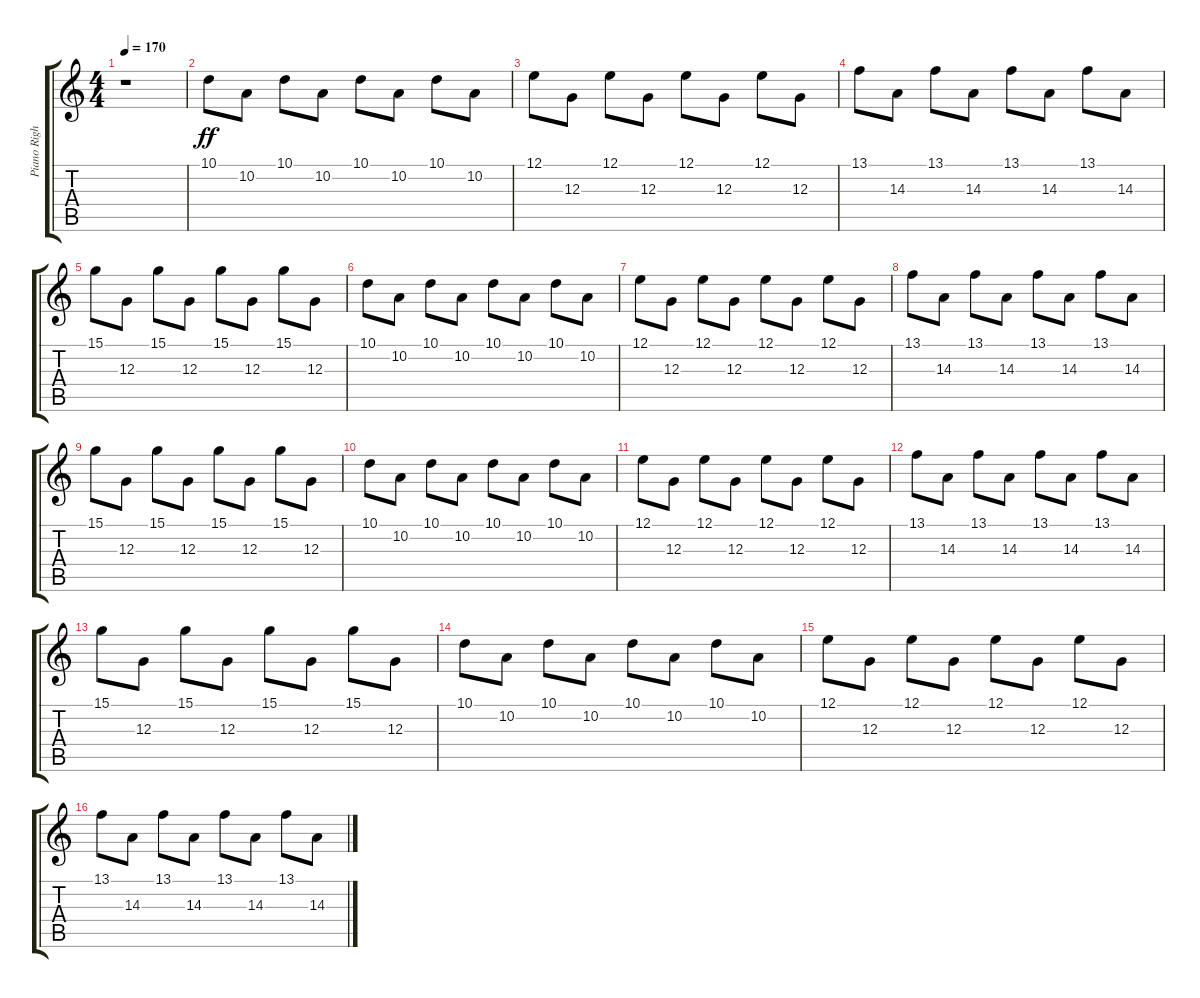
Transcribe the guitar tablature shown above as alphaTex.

\track ("Piano Right Hand" "Piano Righ") {instrument acousticgrandpiano}
\staff {score tabs}
\tuning (E4 B3 G3 D3 A2 E2) {hide}
\ts (4 4)
\tempo 170
\clef g2
\ks c
r.1{dy ff instrument acousticgrandpiano} |
10.1.8 10.2.8 10.1.8 10.2.8 10.1.8 10.2.8 10.1.8 10.2.8 |
12.1.8 12.3.8 12.1.8 12.3.8 12.1.8 12.3.8 12.1.8 12.3.8 |
13.1.8 14.3.8 13.1.8 14.3.8 13.1.8 14.3.8 13.1.8 14.3.8 |
15.1.8 12.3.8 15.1.8 12.3.8 15.1.8 12.3.8 15.1.8 12.3.8 |
10.1.8 10.2.8 10.1.8 10.2.8 10.1.8 10.2.8 10.1.8 10.2.8 |
12.1.8 12.3.8 12.1.8 12.3.8 12.1.8 12.3.8 12.1.8 12.3.8 |
13.1.8 14.3.8 13.1.8 14.3.8 13.1.8 14.3.8 13.1.8 14.3.8 |
15.1.8 12.3.8 15.1.8 12.3.8 15.1.8 12.3.8 15.1.8 12.3.8 |
10.1.8 10.2.8 10.1.8 10.2.8 10.1.8 10.2.8 10.1.8 10.2.8 |
12.1.8 12.3.8 12.1.8 12.3.8 12.1.8 12.3.8 12.1.8 12.3.8 |
13.1.8 14.3.8 13.1.8 14.3.8 13.1.8 14.3.8 13.1.8 14.3.8 |
15.1.8 12.3.8 15.1.8 12.3.8 15.1.8 12.3.8 15.1.8 12.3.8 |
10.1.8 10.2.8 10.1.8 10.2.8 10.1.8 10.2.8 10.1.8 10.2.8 |
12.1.8 12.3.8 12.1.8 12.3.8 12.1.8 12.3.8 12.1.8 12.3.8 |
13.1.8 14.3.8 13.1.8 14.3.8 13.1.8 14.3.8 13.1.8 14.3.8
